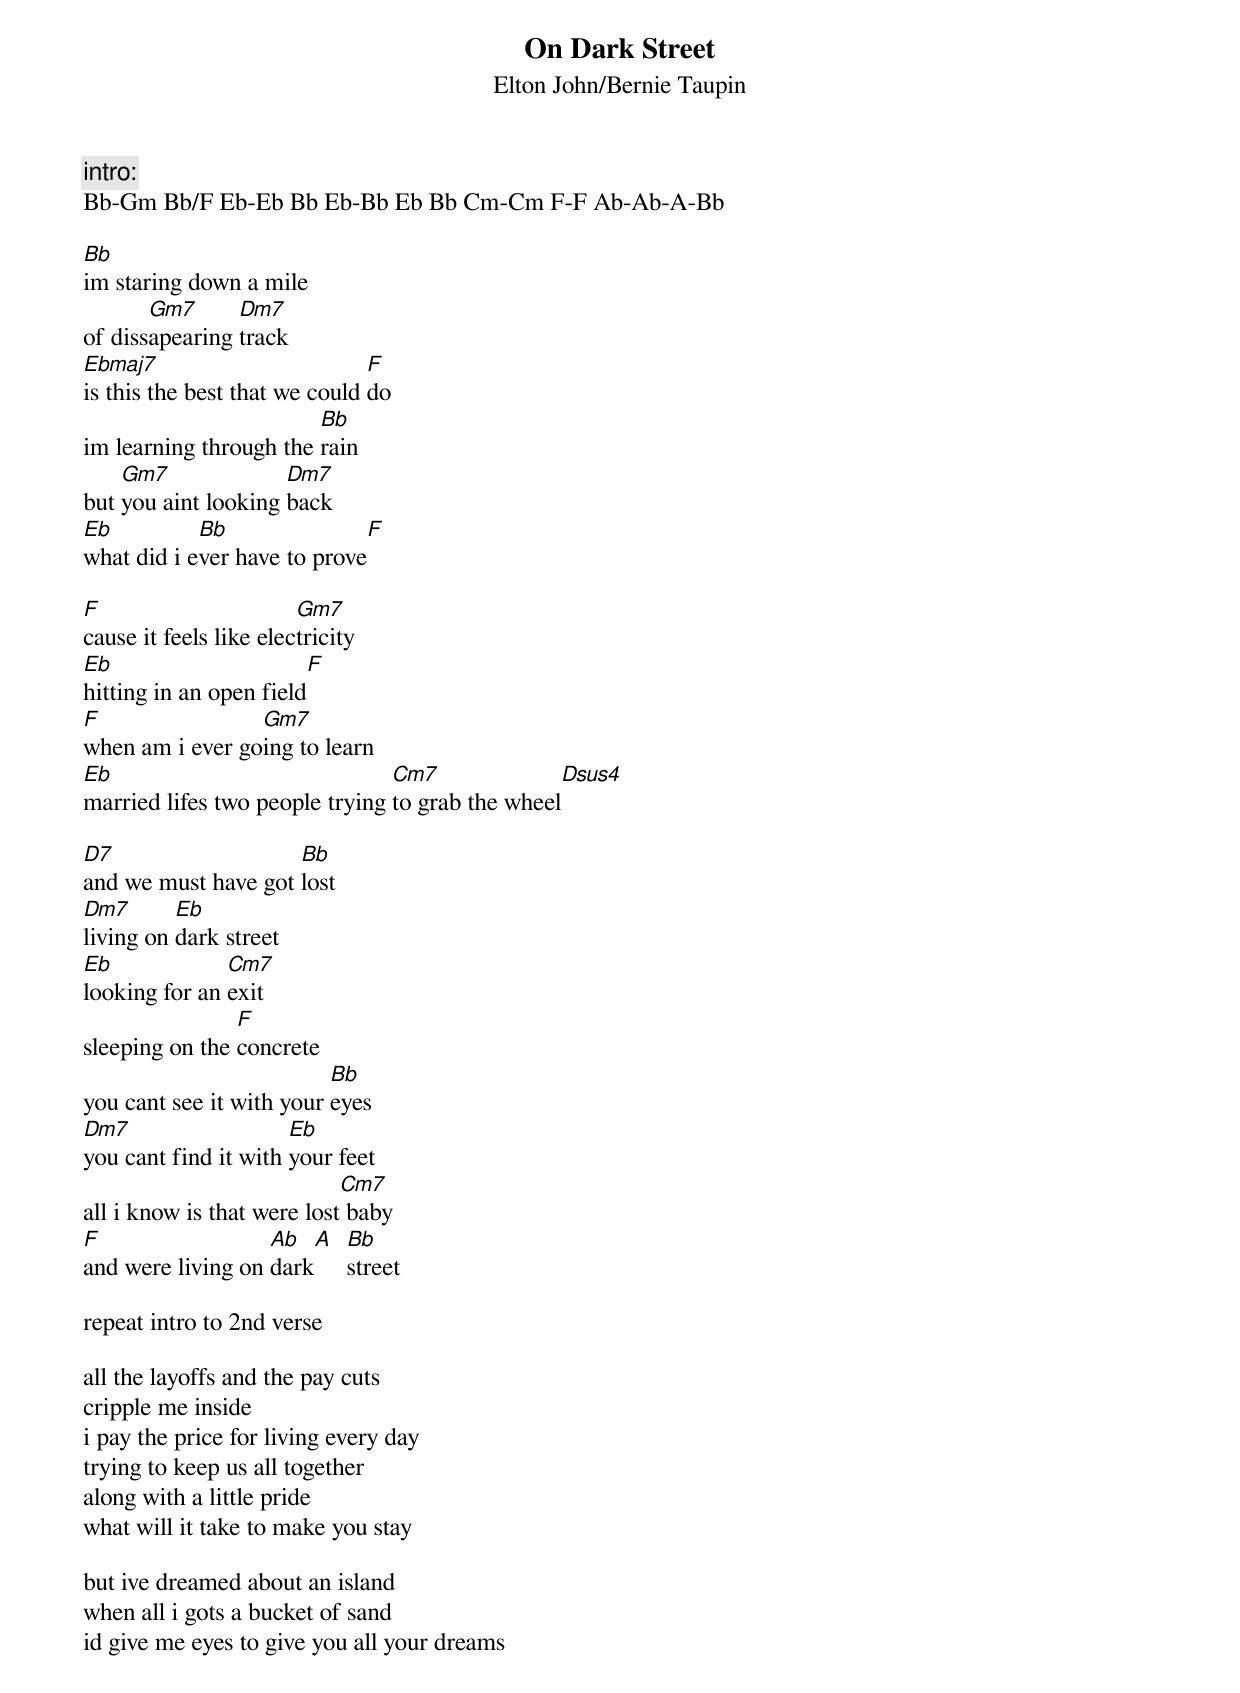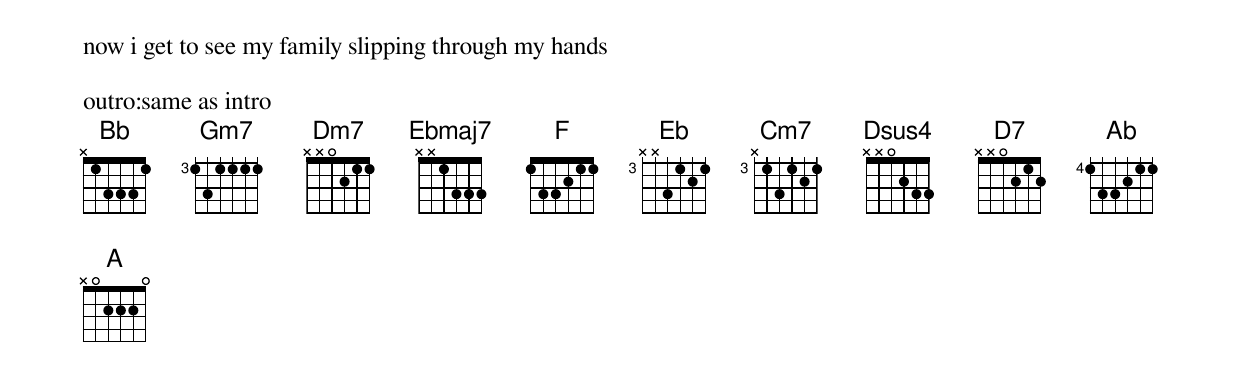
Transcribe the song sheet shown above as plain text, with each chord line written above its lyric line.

On Dark Street
Elton John/Bernie Taupin

intro:
Bb-Gm Bb/F Eb-Eb Bb Eb-Bb Eb Bb Cm-Cm F-F Ab-Ab-A-Bb

Bb
im staring down a mile
       Gm7      Dm7
of dissapearing track
Ebmaj7                         F
is this the best that we could do
                        Bb
im learning through the rain
    Gm7              Dm7
but you aint looking back
Eb          Bb               F
what did i ever have to prove

F                       Gm7
cause it feels like electricity
Eb                           F
hitting in an open field
F                Gm7
when am i ever going to learn
Eb                              Cm7               Dsus4
married lifes two people trying to grab the wheel

D7                   Bb
and we must have got lost
Dm7       Eb
living on dark street
Eb             Cm7
looking for an exit
                F
sleeping on the concrete
                          Bb
you cant see it with your eyes
Dm7                   Eb
you cant find it with your feet
                            Cm7
all i know is that were lost baby
F                  Ab  A Bb
and were living on dark  street

repeat intro to 2nd verse

all the layoffs and the pay cuts
cripple me inside
i pay the price for living every day
trying to keep us all together
along with a little pride
what will it take to make you stay

but ive dreamed about an island
when all i gots a bucket of sand
id give me eyes to give you all your dreams
now i get to see my family slipping through my hands

outro:same as intro
